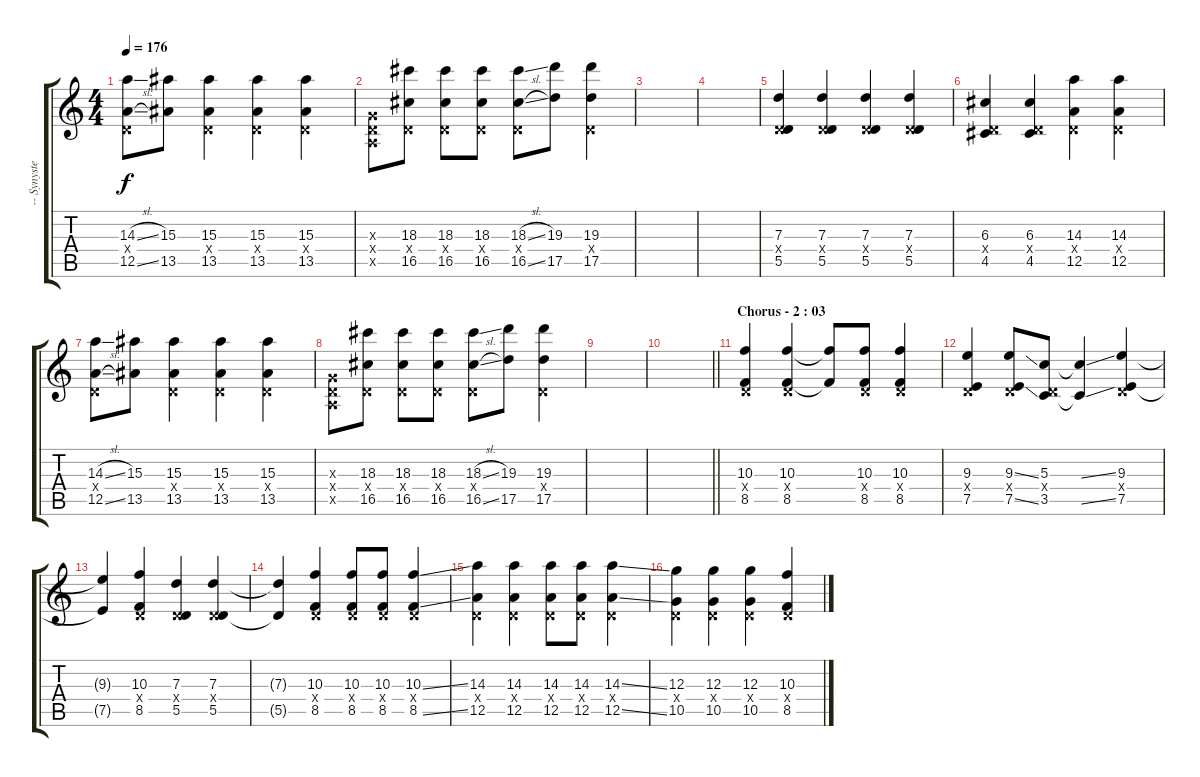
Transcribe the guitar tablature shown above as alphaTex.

\track ("-- Synyster Gates - Lead" "-- Synyste") {instrument distortionguitar}
\staff {score tabs}
\tuning (E4 B3 G3 D3 A2 D2) {hide}
\ts (4 4)
\tempo 176
\clef g2
\ks c
(14.3{sl} 0.4{x} 12.5{sl}).8{dy f} (15.3 13.5).8 (15.3 0.4{x} 13.5).4 (15.3 0.4{x} 13.5).4 (15.3 0.4{x} 13.5).4 |
(0.3{x} 0.4{x} 0.5{x}).8 (18.3 0.4{x} 16.5).8 (18.3 0.4{x} 16.5).8 (18.3 0.4{x} 16.5).8 (18.3{sl} 0.4{x} 16.5{sl}).8 (19.3 17.5).8 (19.3 0.4{x} 17.5).4 |
|
|
(7.3 0.4{x} 5.5).4 (7.3 0.4{x} 5.5).4 (7.3 0.4{x} 5.5).4 (7.3 0.4{x} 5.5).4 |
(6.3 0.4{x} 4.5).4 (6.3 0.4{x} 4.5).4 (14.3 0.4{x} 12.5).4 (14.3 0.4{x} 12.5).4 |
(14.3{sl} 0.4{x} 12.5{sl}).8 (15.3 13.5).8 (15.3 0.4{x} 13.5).4 (15.3 0.4{x} 13.5).4 (15.3 0.4{x} 13.5).4 |
(0.3{x} 0.4{x} 0.5{x}).8 (18.3 0.4{x} 16.5).8 (18.3 0.4{x} 16.5).8 (18.3 0.4{x} 16.5).8 (18.3{sl} 0.4{x} 16.5{sl}).8 (19.3 17.5).8 (19.3 0.4{x} 17.5).4 |
|
\barLineRight lightlight
|
\section ("" "Chorus - 2 : 03")
(10.3 0.4{x} 8.5).4 (10.3 0.4{x} 8.5).4 (10.3{t} 8.5{t}).8 (10.3 0.4{x} 8.5).8 (10.3 0.4{x} 8.5).4 |
(9.3 0.4{x} 7.5).4 (9.3{ss} 0.4{x} 7.5{ss}).8 (5.3 0.4{x} 3.5).8 (5.3{ss t} 3.5{ss t}).4 (9.3 0.4{x} 7.5).4 |
(9.3{t} 7.5{t}).4 (10.3 0.4{x} 8.5).4 (7.3 0.4{x} 5.5).4 (7.3 0.4{x} 5.5).4 |
(7.3{t} 5.5{t}).4 (10.3 0.4{x} 8.5).4 (10.3 0.4{x} 8.5).8 (10.3 0.4{x} 8.5).8 (10.3{ss} 0.4{x} 8.5{ss}).4 |
(14.3 0.4{x} 12.5).4 (14.3 0.4{x} 12.5).4 (14.3 0.4{x} 12.5).8 (14.3 0.4{x} 12.5).8 (14.3{ss} 0.4{x} 12.5{ss}).4 |
(12.3 0.4{x} 10.5).4 (12.3 0.4{x} 10.5).4 (12.3 0.4{x} 10.5).4 (10.3 0.4{x} 8.5).4
